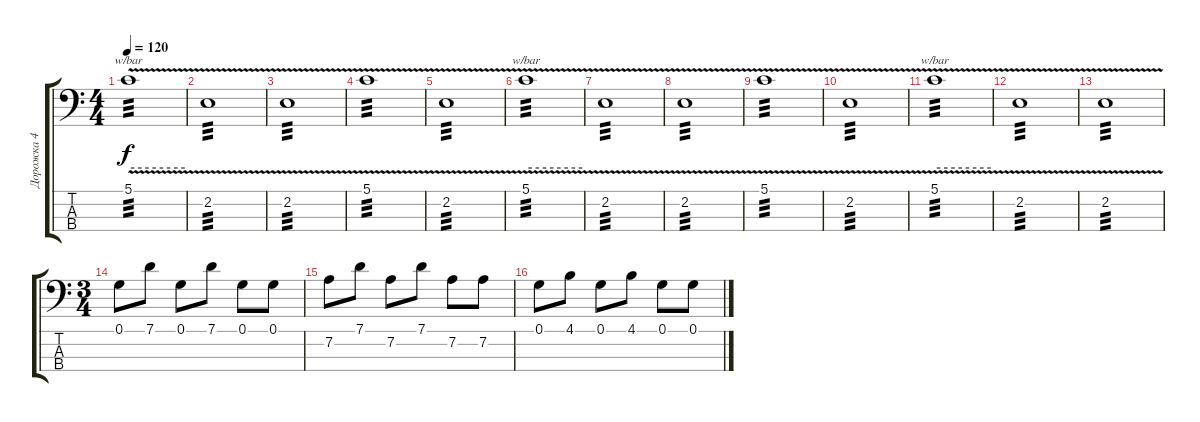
\track ("Дорожка 4" "Дорожка 4") {instrument electricbassfinger}
\staff {score tabs}
\tuning (G2 D2 A1 E1) {hide}
\ts (4 4)
\tempo 120
\clef f4
\ks c
5.1{v}.1{tbe (hold default 0 0 60 0) tp 3 dy f} |
2.2{v}.1{tp 3} |
2.2{v}.1{tp 3} |
5.1{v}.1{tp 3} |
2.2{v}.1{tp 3} |
5.1{v}.1{tbe (hold default 0 0 60 0) tp 3} |
2.2{v}.1{tp 3} |
2.2{v}.1{tp 3} |
5.1{v}.1{tp 3} |
2.2{v}.1{tp 3} |
5.1{v}.1{tbe (hold default 0 0 60 0) tp 3} |
2.2{v}.1{tp 3} |
2.2{v}.1{tp 3} |
\ts (3 4)
0.1.8 7.1.8 0.1.8 7.1.8 0.1.8 0.1.8 |
7.2.8 7.1.8 7.2.8 7.1.8 7.2.8 7.2.8 |
0.1.8 4.1.8 0.1.8 4.1.8 0.1.8 0.1.8
